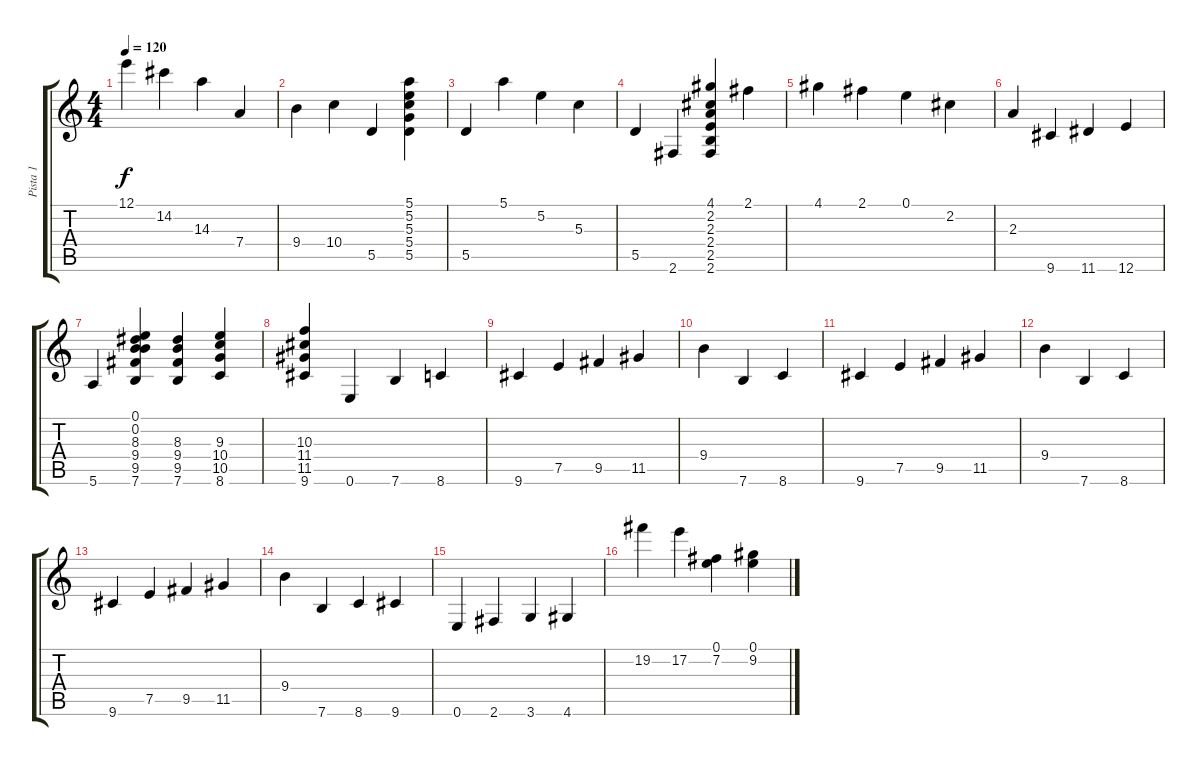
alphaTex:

\track ("Pista 1" "Pista 1") {instrument acousticguitarsteel}
\staff {score tabs}
\tuning (E4 B3 G3 D3 A2 E2) {hide}
\ts (4 4)
\tempo 120
\clef g2
\ks c
12.1.4{dy f} 14.2.4 14.3.4 7.4.4 |
9.4.4 10.4.4 5.5.4 (5.1 5.2 5.3 5.4 5.5).4 |
5.5.4 5.1.4 5.2.4 5.3.4 |
5.5.4 2.6.4 (4.1 2.2 2.3 2.4 2.5 2.6).4 2.1.4 |
4.1.4 2.1.4 0.1.4 2.2.4 |
2.3.4 9.6.4 11.6.4 12.6.4 |
5.6.4 (0.1 0.2 8.3 9.4 9.5 7.6).4 (8.3 9.4 9.5 7.6).4 (9.3 10.4 10.5 8.6).4 |
(10.3 11.4 11.5 9.6).4 0.6.4 7.6.4 8.6.4 |
9.6.4 7.5.4 9.5.4 11.5.4 |
9.4.4 7.6.4 8.6.4 |
9.6.4 7.5.4 9.5.4 11.5.4 |
9.4.4 7.6.4 8.6.4 |
9.6.4 7.5.4 9.5.4 11.5.4 |
9.4.4 7.6.4 8.6.4 9.6.4 |
0.6.4 2.6.4 3.6.4 4.6.4 |
19.2.4 17.2.4 (0.1 7.2).4 (0.1 9.2).4
